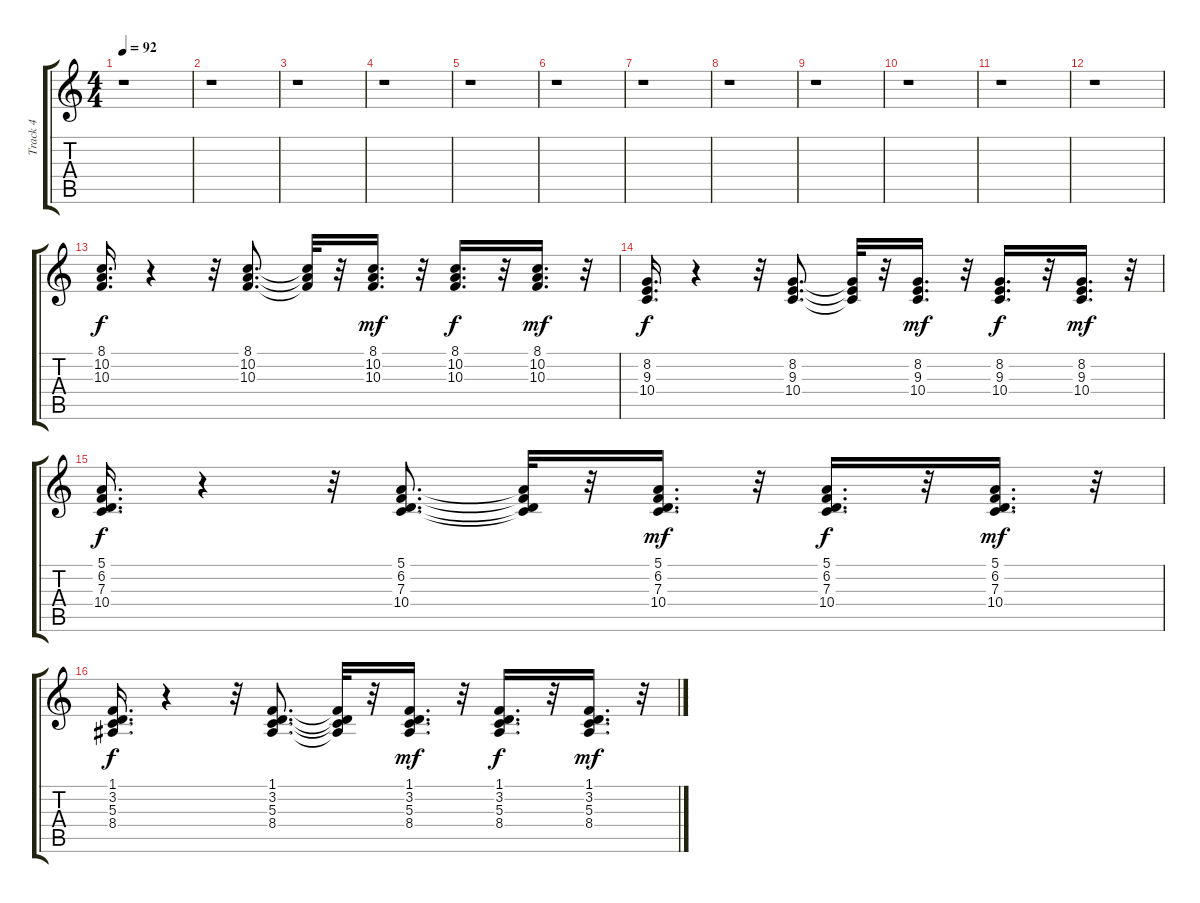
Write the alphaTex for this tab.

\track ("Track 4" "Track 4") {instrument synthbrass1}
\staff {score tabs}
\tuning (E4 B3 G3 D3 A2 E2) {hide}
\ts (4 4)
\tempo 92
\clef g2
\ks c
r.1{dy f} |
r.1 |
r.1 |
r.1 |
r.1 |
r.1 |
r.1 |
r.1 |
r.1 |
r.1 |
r.1 |
r.1 |
(8.1 10.2 10.3).16{d volume 6 balance 8 instrument synthbrass1} r.4 r.32 (8.1 10.2 10.3).8{d} (8.1{t} 10.2{t} 10.3{t}).32 r.32 (8.1 10.2 10.3).16{d dy mf} r.32 (8.1 10.2 10.3).16{d dy f} r.32 (8.1 10.2 10.3).16{d dy mf} r.32 |
(8.2 9.3 10.4).16{d dy f} r.4 r.32 (8.2 9.3 10.4).8{d} (8.2{t} 9.3{t} 10.4{t}).32 r.32 (8.2 9.3 10.4).16{d dy mf} r.32 (8.2 9.3 10.4).16{d dy f} r.32 (8.2 9.3 10.4).16{d dy mf} r.32 |
(5.1 6.2 7.3 10.4).16{d dy f} r.4 r.32 (5.1 6.2 7.3 10.4).8{d} (5.1{t} 6.2{t} 7.3{t} 10.4{t}).32 r.32 (5.1 6.2 7.3 10.4).16{d dy mf} r.32 (5.1 6.2 7.3 10.4).16{d dy f} r.32 (5.1 6.2 7.3 10.4).16{d dy mf} r.32 |
(1.1 3.2 5.3 8.4).16{d dy f} r.4 r.32 (1.1 3.2 5.3 8.4).8{d} (1.1{t} 3.2{t} 5.3{t} 8.4{t}).32 r.32 (1.1 3.2 5.3 8.4).16{d dy mf} r.32 (1.1 3.2 5.3 8.4).16{d dy f} r.32 (1.1 3.2 5.3 8.4).16{d dy mf} r.32
